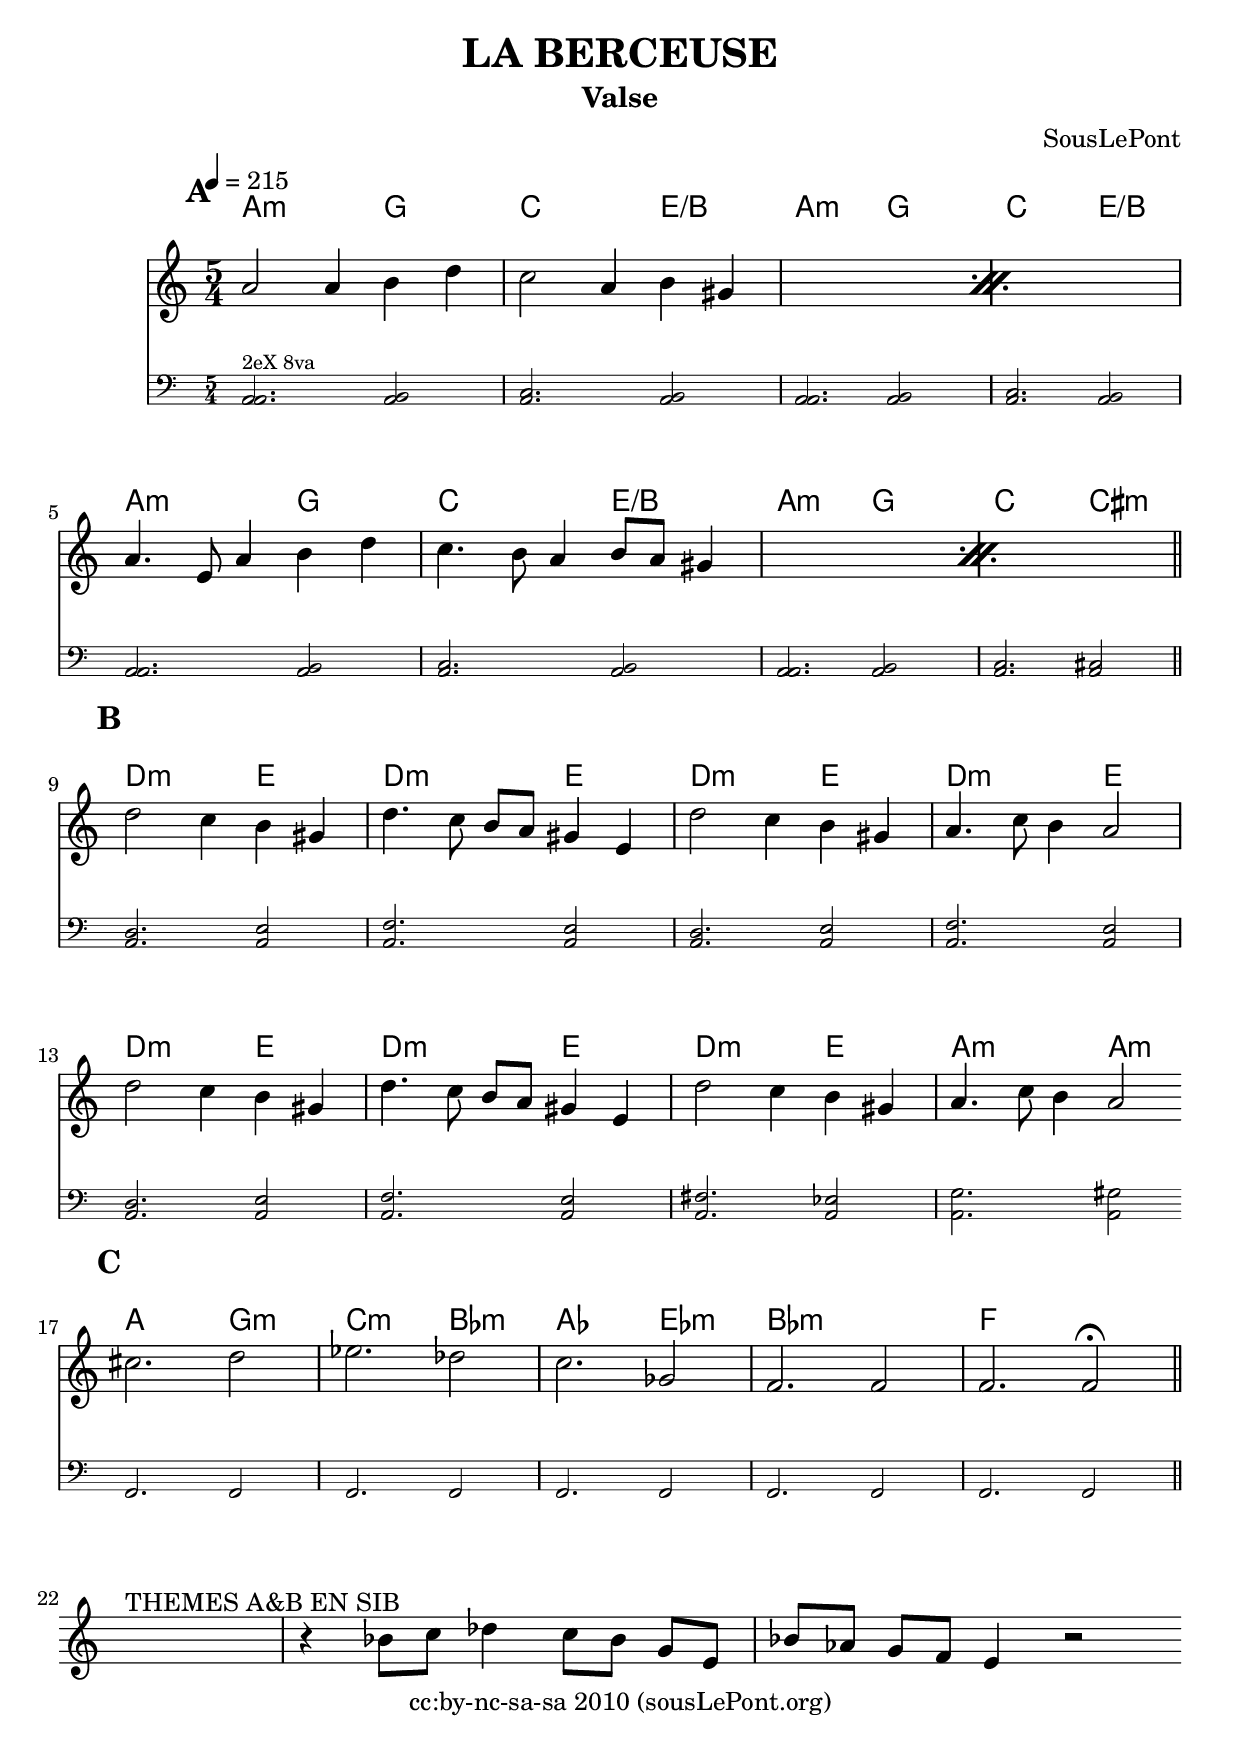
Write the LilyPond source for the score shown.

\version "2.12.3"
#(set-default-paper-size "a4")
#(set-global-staff-size 22)

\header{
        title = "LA BERCEUSE"
        subtitle = "Valse"
        composer = "SousLePont"
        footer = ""
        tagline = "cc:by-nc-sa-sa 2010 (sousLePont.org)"
        dedication = ""
}
%Décommente la ligne suivante pour gagner de la place
\paper {between-system-space = 1.0\cm between-system-padding = 0 ragged-bottom=##f ragged-last-bottom=##f }
pipeSymbol = {\bar ":|:" \break \mark \default}
harmoThemes = {\chords {
\repeat unfold 3{a2.:m g2 c2. e2/b} a2.:m g2 c2. cis2:m
\repeat unfold 7{d2.:m e2} a2.:m a2:m
}}
harmonies = { \chords {
  \harmoThemes
  a2. g2:m c2.:m bes2:m
  aes2. es2:m bes2.:m s2 f2. s2
}}
themes ={
  \mark \default
  \repeat percent 2{a2 a4 b d' c'2 a4 b gis} \break
  \repeat percent 2{a4. e8 a4 b d' c'4. b8 a4 b8 a gis4} \bar "||" \break 
  \mark \default \repeat unfold 2{d'2 c'4 b gis d'4. c'8 b8 a gis4 e 
  d'2 c'4 b gis a4. c'8 b4 a2} \bar ":|" \break 
}
melodie   = \transpose c c' { 
\tempo 4 = 215
\time 5/4
\themes
\mark \default
  cis'2. d'2 es'2. des'2 c'2. ges2  f2. f2 f2. f2\fermata \bar "||" \break 
s2.^"THEMES A&B EN SIB"s2
r4 bes8 c' des'4 c'8 bes g e bes aes g f e4 r2 \bar ":|"
}
droite    = \transpose c c' { 
  
}
gauche    =  \transpose c c, { 
  <a a>2.^"2eX 8va" <a b>2 <a c'>2. <a b>2\repeat unfold 2{<a a>2. <a b>2 <a c'>2. <a b>2}<a a>2. <a b>2 <a c'>2. <a cis'>2
  \repeat unfold 3{<a d'>2. <a e'>2 <a f'>2. <a e'>2} <a fis'>2. <a es'>2 <a g'>2. <a gis'>2
  \repeat unfold 5{f2. f2} 
  }

\score {
  <<
        \new ChordNames \harmonies      %grave les accords au dessus    
        \new Staff = "" { \clef "treble" \override Score.RehearsalMark #'padding = #5 \set Score.markFormatter = #format-mark-circle-letters \set Score.skipBars = ##t \melodie }

        \new PianoStaff = "" <<
          %\new Staff = "droite" {\set fontSize = #-2 \droite }
       \new Staff = "gauche" \with {      fontSize = #-4
      \override StaffSymbol #'staff-space = #(magstep -4)
      \override StaffSymbol #'thickness = #(magstep -4)}  {\set fontSize = #-2 \clef "bass" \gauche }
    >>
  >>    
  \midi {
    }
  \layout {}
}

